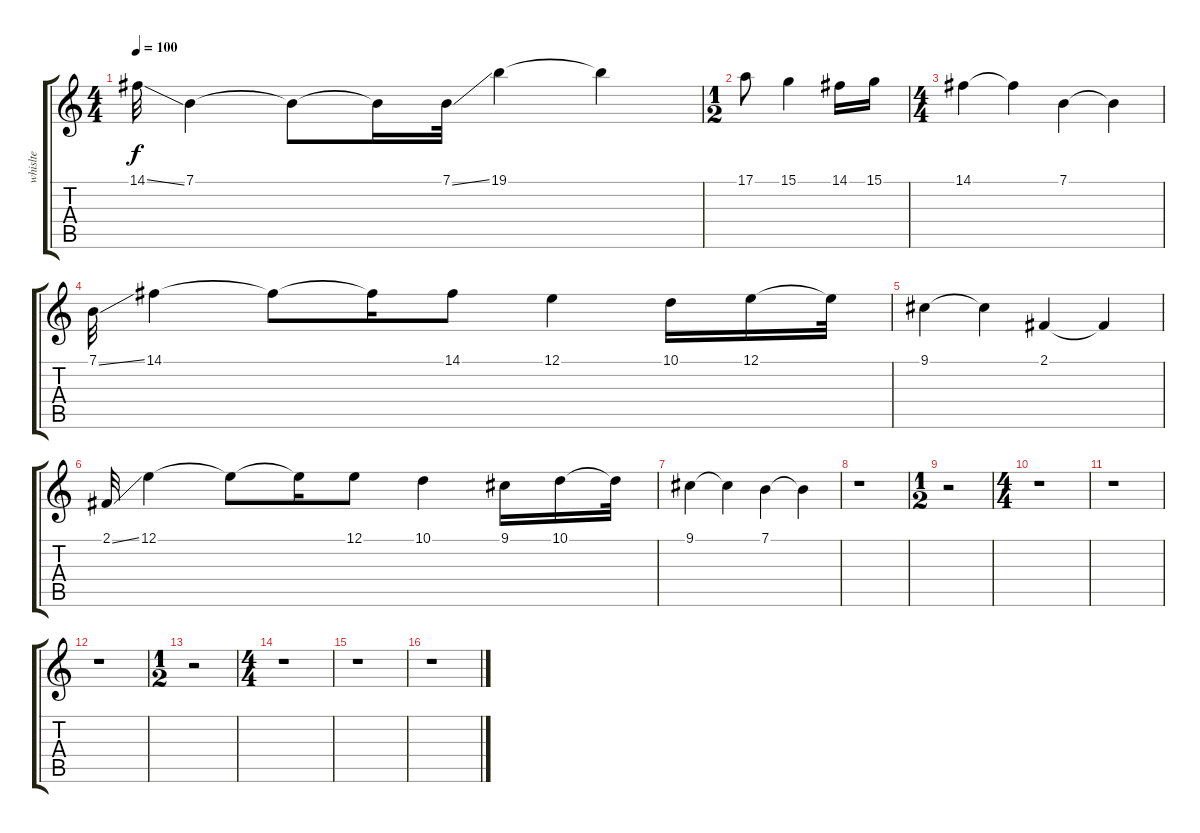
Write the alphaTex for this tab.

\track ("whislte" "whislte") {instrument ocarina}
\staff {score tabs}
\tuning (E4 B3 G3 D3 A2 E2) {hide}
\ts (4 4)
\tempo 100
\clef g2
\ks c
14.1{ss}.32{dy f instrument ocarina} 7.1.4 7.1{t}.8 7.1{t}.16 7.1{ss}.32 19.1.4 19.1{t}.4 |
\ts (1 2)
17.1.8 15.1.4 14.1.16 15.1.16 |
\ts (4 4)
14.1.4 14.1{t}.4 7.1.4 7.1{t}.4 |
7.1{ss}.32 14.1.4 14.1{t}.8 14.1{t}.16 14.1.8 12.1.4 10.1.16 12.1.16 12.1{t}.32 |
9.1.4 9.1{t}.4 2.1.4 2.1{t}.4 |
2.1{ss}.32 12.1.4 12.1{t}.8 12.1{t}.16 12.1.8 10.1.4 9.1.16 10.1.16 10.1{t}.32 |
9.1.4 9.1{t}.4 7.1.4 7.1{t}.4 |
r.1 |
\ts (1 2)
r.2 |
\ts (4 4)
r.1 |
r.1 |
r.1 |
\ts (1 2)
r.2 |
\ts (4 4)
r.1 |
r.1 |
r.1
